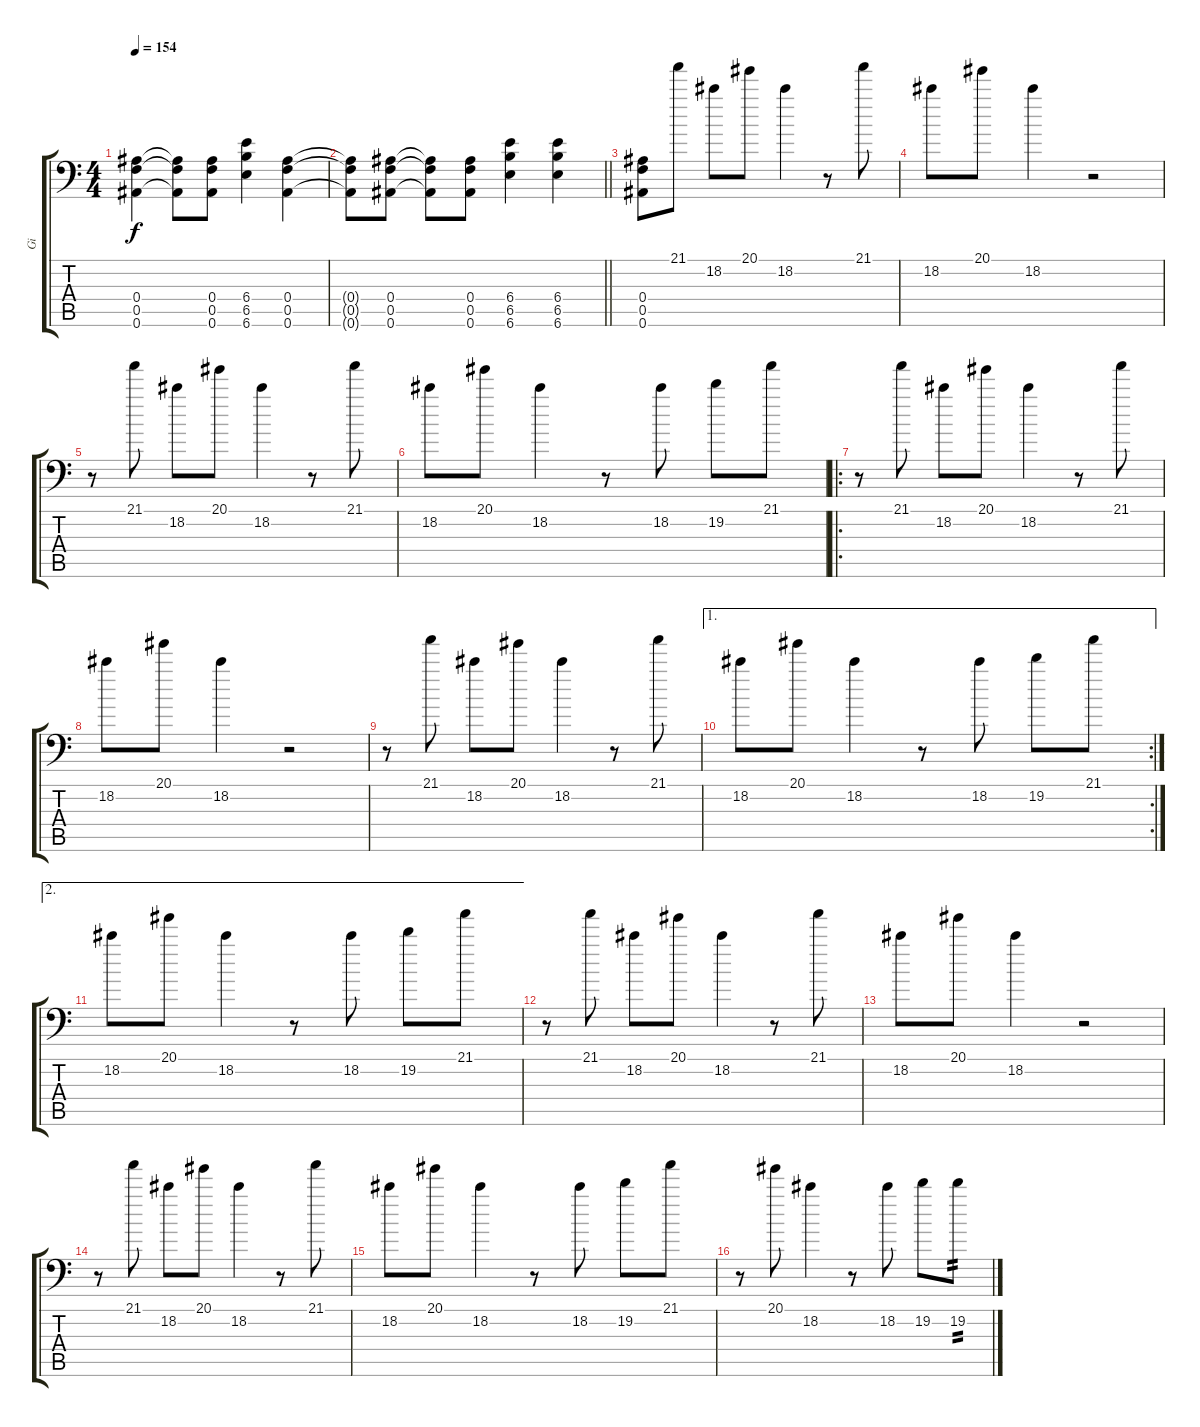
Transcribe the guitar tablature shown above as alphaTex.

\track ("Gi" "Gi") {instrument electricguitarjazz}
\staff {score tabs}
\tuning (C4 G3 Eb3 Bb2 F2 Bb1) {hide}
\ts (4 4)
\tempo 154
\clef f4
\ks c
(0.4 0.5 0.6).4{dy f} (0.4{t} 0.5{t} 0.6{t}).8 (0.4 0.5 0.6).8 (6.4 6.5 6.6).4 (0.4 0.5 0.6).4 |
\barLineRight lightlight
(0.4{t} 0.5{t} 0.6{t}).8 (0.4 0.5 0.6).8 (0.4{t} 0.5{t} 0.6{t}).8 (0.4 0.5 0.6).8 (6.4 6.5 6.6).4 (6.4 6.5 6.6).4 |
(0.4 0.5 0.6).8 21.1.8{volume 8 instrument electricguitarjazz} 18.2.8 20.1.8 18.2.4 r.8 21.1.8 |
18.2.8 20.1.8 18.2.4 r.2 |
r.8 21.1.8 18.2.8 20.1.8 18.2.4 r.8 21.1.8 |
18.2.8 20.1.8 18.2.4 r.8 18.2.8 19.2.8 21.1.8 |
\ro
r.8 21.1.8 18.2.8 20.1.8 18.2.4 r.8 21.1.8 |
18.2.8 20.1.8 18.2.4 r.2 |
r.8 21.1.8 18.2.8 20.1.8 18.2.4 r.8 21.1.8 |
\ae 1
\rc 2
18.2.8 20.1.8 18.2.4 r.8 18.2.8 19.2.8 21.1.8 |
\ae 2
18.2.8 20.1.8 18.2.4 r.8 18.2.8 19.2.8 21.1.8 |
r.8 21.1.8 18.2.8 20.1.8 18.2.4 r.8 21.1.8 |
18.2.8 20.1.8 18.2.4 r.2 |
r.8 21.1.8 18.2.8 20.1.8 18.2.4 r.8 21.1.8 |
18.2.8 20.1.8 18.2.4 r.8 18.2.8 19.2.8 21.1.8 |
r.8 20.1.8 18.2.4 r.8 18.2.8 19.2.8 19.2.8{tp 2}
